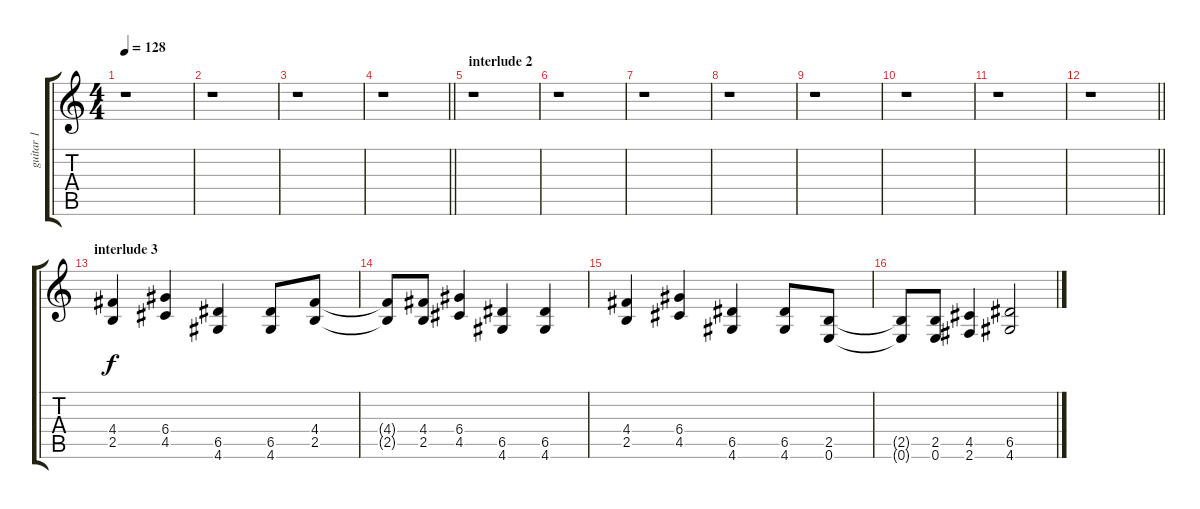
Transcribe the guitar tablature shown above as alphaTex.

\track ("guitar 1" "guitar 1") {instrument distortionguitar}
\staff {score tabs}
\tuning (E4 B3 G3 D3 A2 E2) {hide}
\ts (4 4)
\tempo 128
\clef g2
\ks c
r.1{dy f} |
r.1 |
r.1 |
\barLineRight lightlight
r.1 |
\section ("" "interlude 2")
r.1 |
r.1 |
r.1 |
r.1 |
r.1 |
r.1 |
r.1 |
\barLineRight lightlight
r.1 |
\section ("" "interlude 3")
(4.4 2.5).4 (6.4 4.5).4 (6.5 4.6).4 (6.5 4.6).8 (4.4 2.5).8 |
(4.4{t} 2.5{t}).8 (4.4 2.5).8 (6.4 4.5).4 (6.5 4.6).4 (6.5 4.6).4 |
(4.4 2.5).4 (6.4 4.5).4 (6.5 4.6).4 (6.5 4.6).8 (2.5 0.6).8 |
(2.5{t} 0.6{t}).8 (2.5 0.6).8 (4.5 2.6).4 (6.5 4.6).2
